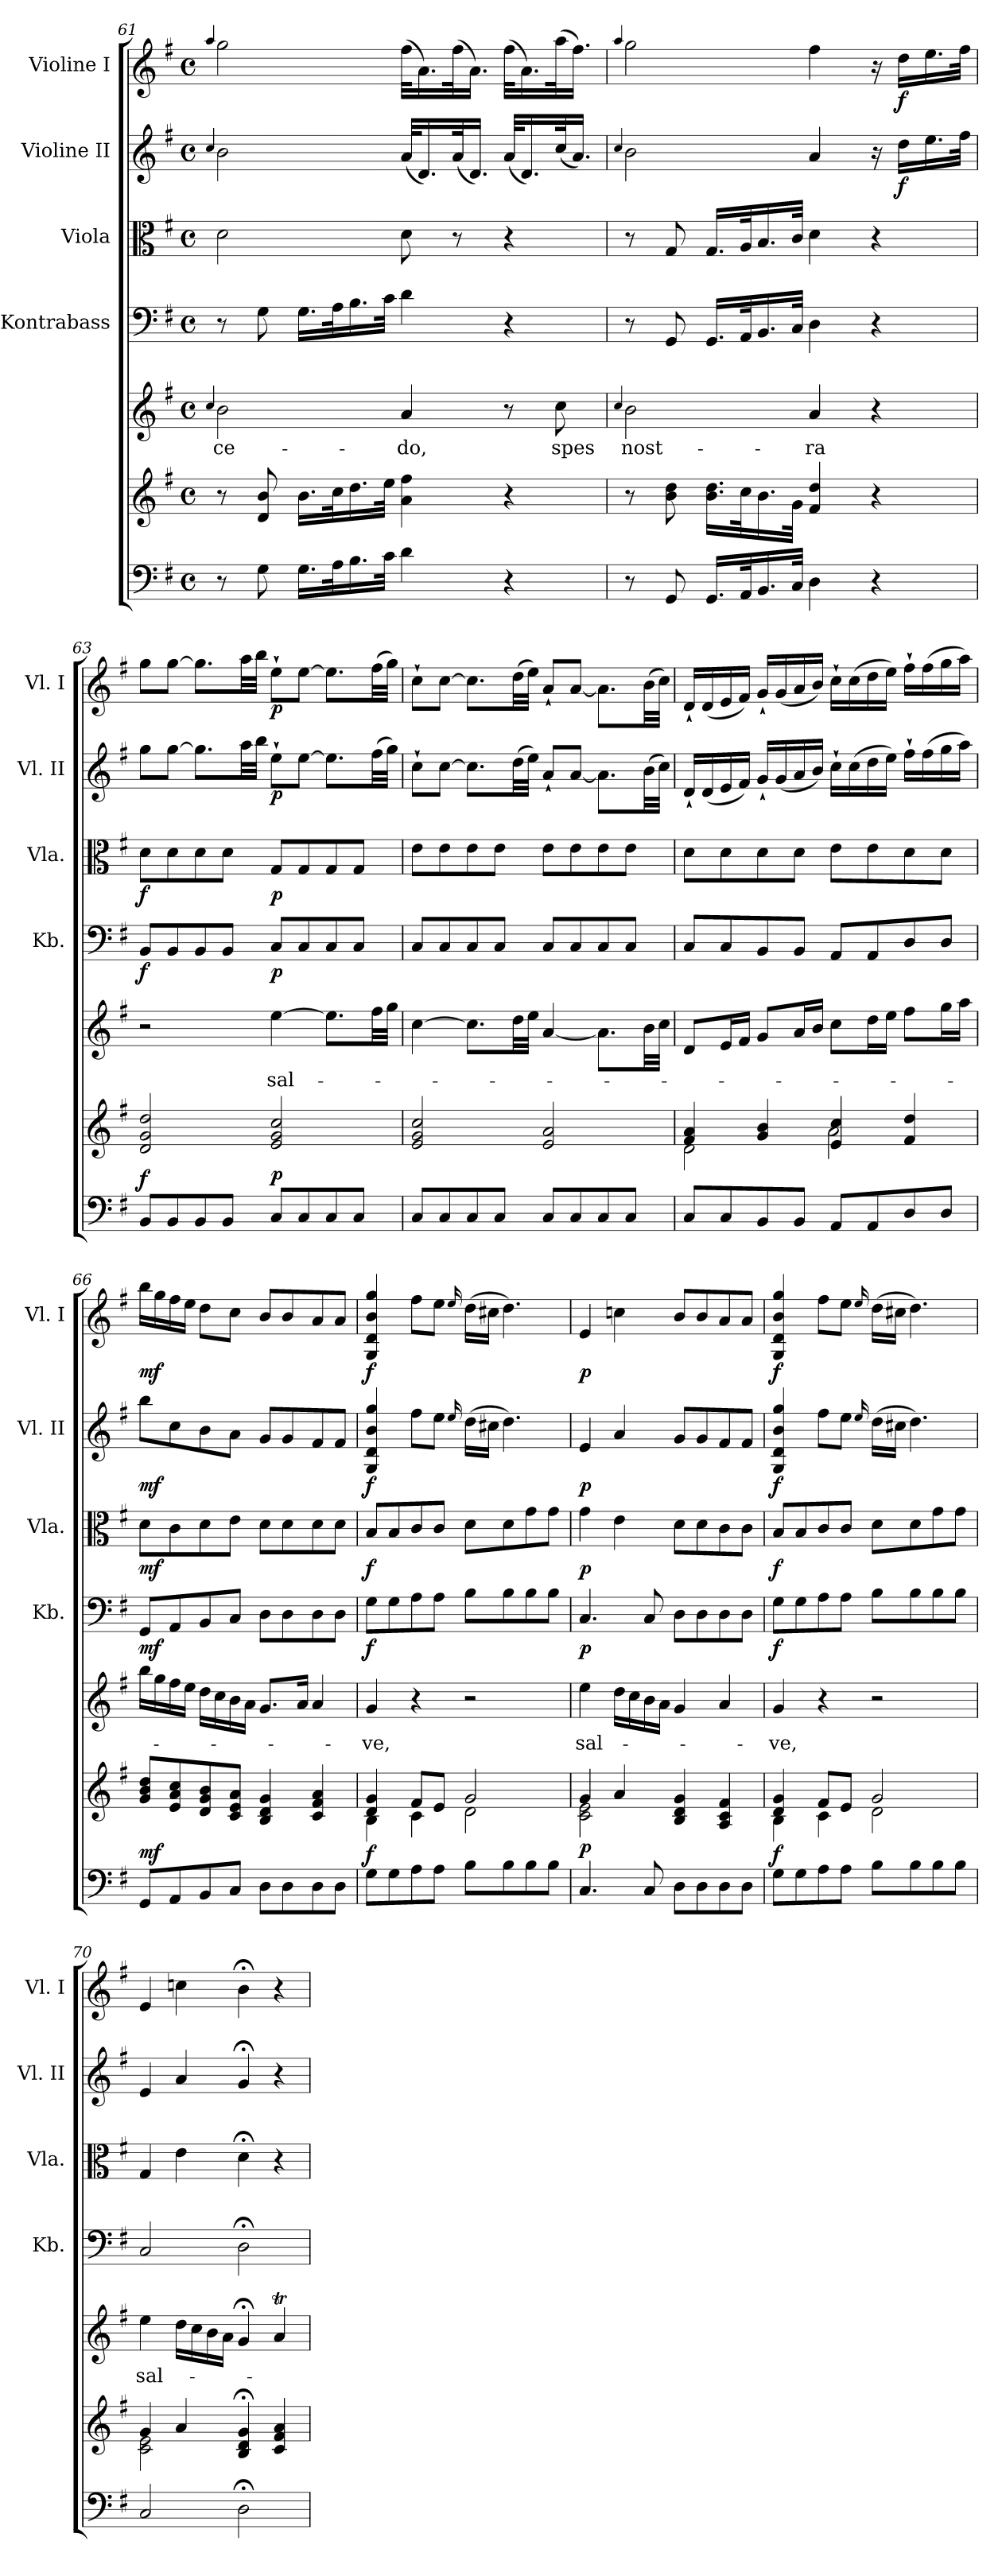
**kern	**kern	**dynam	**kern	**text	**kern	**dynam	**kern	**dynam	**kern	**dynam	**kern	**dynam
*part6	*part6	*part6	*part5	*part5	*part4	*part4	*part3	*part3	*part2	*part2	*part1	*part1
*staff7	*staff6	*staff6/7	*staff5	*staff5	*staff4	*staff4	*staff3	*staff3	*staff2	*staff2	*staff1	*staff1
*	*	*	*	*	*I"Kontrabass	*	*I"Viola	*	*I"Violine II	*	*I"Violine I	*
*	*	*	*	*	*I'Kb.	*	*I'Vla.	*	*I'Vl. II	*	*I'Vl. I	*
!!LO:LB:g=z
*clefF4	*clefG2	*	*clefG2	*	*clefF4	*	*clefC3	*	*clefG2	*	*clefG2	*
*	*	*	*	*	*ITrd7c12	*	*	*	*	*	*	*
*k[f#]	*k[f#]	*	*k[f#]	*	*k[f#]	*	*k[f#]	*	*k[f#]	*	*k[f#]	*
*G:	*G:	*	*G:	*	*G:	*	*G:	*	*G:	*	*G:	*
*M4/4	*M4/4	*	*M4/4	*	*M4/4	*	*M4/4	*	*M4/4	*	*M4/4	*
*met(c)	*met(c)	*	*met(c)	*	*met(c)	*	*met(c)	*	*met(c)	*	*met(c)	*
=61	=61	=61	=61	=61	=61	=61	=61	=61	=61	=61	=61	=61
.	.	.	4qqcc/	.	.	.	.	.	4qqcc/	.	4qqaa/	.
!	!	!	!	!LO:LY:b	!	!	!	!	!	!	!	!
8r	8r	.	2b\	-ce-	8r	.	2d\	.	2b\	.	2gg\	.
8G\	8d/ 8b/	.	.	.	8GG\	.	.	.	.	.	.	.
16.G\LL	16.b\LL	.	.	.	16.GG\LL	.	.	.	.	.	.	.
32A\k	32cc\k	.	.	.	32AA\k	.	.	.	.	.	.	.
16.B\	16.dd\	.	.	.	16.BB\	.	.	.	.	.	.	.
32c\JJk	32ee\JJk	.	.	.	32C\JJk	.	.	.	.	.	.	.
!	!	!	!	!LO:LY:b	!	!	!	!	!	!	!	!
4d\	4a\ 4ff#\	.	4a/	-do,	4D\	.	8d\	.	(<32a/KLL	.	(>32ff#\KLL	.
.	.	.	.	.	.	.	.	.	16.d/)	.	16.a\)	.
.	.	.	.	.	.	.	8r	.	(<32a/k	.	(>32ff#\k	.
.	.	.	.	.	.	.	.	.	16.d/JJ)	.	16.a\JJ)	.
4r	4r	.	8r	.	4r	.	4r	.	(<32a/KLL	.	(>32ff#\KLL	.
.	.	.	.	.	.	.	.	.	16.d/)	.	16.a\)	.
!	!	!	!	!LO:LY:b	!	!	!	!	!	!	!	!
.	.	.	8cc\	spes	.	.	.	.	(<32cc/k	.	(>32aa\k	.
.	.	.	.	.	.	.	.	.	16.a/JJ)	.	16.ff#\JJ)	.
=62	=62	=62	=62	=62	=62	=62	=62	=62	=62	=62	=62	=62
.	.	.	4qqcc/	.	.	.	.	.	4qqcc/	.	4qqaa/	.
!	!	!	!	!LO:LY:b	!	!	!	!	!	!	!	!
8r	8r	.	2b\	nost-	8r	.	8r	.	2b\	.	2gg\	.
8GG/	8b\ 8dd\	.	.	.	8GGG/	.	8G/	.	.	.	.	.
16.GG/LL	16.b\ 16.dd\LL	.	.	.	16.GGG/LL	.	16.G/LL	.	.	.	.	.
32AA/k	32cc\k	.	.	.	32AAA/k	.	32A/k	.	.	.	.	.
16.BB/	16.b\	.	.	.	16.BBB/	.	16.B/	.	.	.	.	.
32C/JJk	32g\JJk	.	.	.	32CC/JJk	.	32c/JJk	.	.	.	.	.
!	!	!	!	!LO:LY:b	!	!	!	!	!	!	!	!
4D\	4f#/ 4dd/	.	4a/	-ra	4DD\	.	4d\	.	4a/	.	4ff#\	.
4r	4r	.	4r	.	4r	.	4r	.	16r	.	16r	.
!	!	!	!	!	!	!	!	!	!	!LO:DY:b	!	!LO:DY:b
.	.	.	.	.	.	.	.	.	16dd\LL	f	16dd\LL	f
.	.	.	.	.	.	.	.	.	16.ee\	.	16.ee\	.
.	.	.	.	.	.	.	.	.	32ff#\JJk	.	32ff#\JJk	.
=63	=63	=63	=63	=63	=63	=63	=63	=63	=63	=63	=63	=63
!	!	!LO:DY:a=2	!	!	!	!LO:DY:b	!	!LO:DY:b	!	!	!	!
8BB/L	2d/ 2g/ 2dd/	f	2r	.	8BBB/L	f	8d\L	f	8gg\L	.	8gg\L	.
8BB/	.	.	.	.	8BBB/	.	8d\	.	[8gg\J	.	[8gg\J	.
8BB/	.	.	.	.	8BBB/	.	8d\	.	8.gg\L]	.	8.gg\L]	.
8BB/J	.	.	.	.	8BBB/J	.	8d\J	.	.	.	.	.
.	.	.	.	.	.	.	.	.	32aa\LL	.	32aa\LL	.
.	.	.	.	.	.	.	.	.	32bb\JJJ	.	32bb\JJJ	.
!	!	!LO:DY:a=2	!	!LO:LY:b	!	!LO:DY:b	!	!LO:DY:b	!	!LO:DY:b	!	!LO:DY:b
8C/L	2e/ 2g/ 2cc/	p	[4ee\	sal-	8CC/L	p	8G/L	p	8ee`>\L	p	8ee`>\L	p
8C/	.	.	.	.	8CC/	.	8G/	.	[8ee\J	.	[8ee\J	.
8C/	.	.	8.ee\L]	.	8CC/	.	8G/	.	8.ee\L]	.	8.ee\L]	.
8C/J	.	.	.	.	8CC/J	.	8G/J	.	.	.	.	.
.	.	.	32ff#\LL	.	.	.	.	.	(>32ff#\LL	.	(>32ff#\LL	.
.	.	.	32gg\JJJ	.	.	.	.	.	32gg\JJJ)	.	32gg\JJJ)	.
!!LO:PB:g=z
=64	=64	=64	=64	=64	=64	=64	=64	=64	=64	=64	=64	=64
8C/L	2e/ 2g/ 2cc/	.	[4cc\	.	8CC/L	.	8e\L	.	8cc`>\L	.	8cc`>\L	.
8C/	.	.	.	.	8CC/	.	8e\	.	[8cc\J	.	[8cc\J	.
8C/	.	.	8.cc\L]	.	8CC/	.	8e\	.	8.cc\L]	.	8.cc\L]	.
8C/J	.	.	.	.	8CC/J	.	8e\J	.	.	.	.	.
.	.	.	32dd\LL	.	.	.	.	.	(>32dd\LL	.	(>32dd\LL	.
.	.	.	32ee\JJJ	.	.	.	.	.	32ee\JJJ)	.	32ee\JJJ)	.
8C/L	2e/ 2a/	.	[4a/	.	8CC/L	.	8e\L	.	8a`</L	.	8a`</L	.
8C/	.	.	.	.	8CC/	.	8e\	.	[8a/J	.	[8a/J	.
8C/	.	.	8.a\L]	.	8CC/	.	8e\	.	8.a\L]	.	8.a\L]	.
8C/J	.	.	.	.	8CC/J	.	8e\J	.	.	.	.	.
.	.	.	32b\LL	.	.	.	.	.	(>32b\LL	.	(>32b\LL	.
.	.	.	32cc\JJJ	.	.	.	.	.	32cc\JJJ)	.	32cc\JJJ)	.
=65	=65	=65	=65	=65	=65	=65	=65	=65	=65	=65	=65	=65
*	*^	*	*	*	*	*	*	*	*	*	*	*
8C/L	4f#/ 4a/	2d\	.	8d/L	.	8CC/L	.	8d\L	.	16d`</LL	.	16d`</LL	.
.	.	.	.	.	.	.	.	.	.	(<16d/	.	(<16d/	.
8C/	.	.	.	16e/L	.	8CC/	.	8d\	.	16e/	.	16e/	.
.	.	.	.	16f#/JJ	.	.	.	.	.	16f#/JJ)	.	16f#/JJ)	.
8BB/	4g/ 4b/	.	.	8g/L	.	8BBB/	.	8d\	.	16g`</LL	.	16g`</LL	.
.	.	.	.	.	.	.	.	.	.	(<16g/	.	(<16g/	.
8BB/J	.	.	.	16a/L	.	8BBB/J	.	8d\J	.	16a/	.	16a/	.
.	.	.	.	16b/JJ	.	.	.	.	.	16b/JJ)	.	16b/JJ)	.
8AA/L	4e/ 4cc/	2a\	.	8cc\L	.	8AAA/L	.	8e\L	.	16cc`>\LL	.	16cc`>\LL	.
.	.	.	.	.	.	.	.	.	.	(>16cc\	.	(>16cc\	.
8AA/	.	.	.	16dd\L	.	8AAA/	.	8e\	.	16dd\	.	16dd\	.
.	.	.	.	16ee\JJ	.	.	.	.	.	16ee\JJ)	.	16ee\JJ)	.
8D/	4f#/ 4dd/	.	.	8ff#\L	.	8DD/	.	8d\	.	16ff#`>\LL	.	16ff#`>\LL	.
.	.	.	.	.	.	.	.	.	.	(>16ff#\	.	(>16ff#\	.
8D/J	.	.	.	16gg\L	.	8DD/J	.	8d\J	.	16gg\	.	16gg\	.
.	.	.	.	16aa\JJ	.	.	.	.	.	16aa\JJ)	.	16aa\JJ)	.
*	*v	*v	*	*	*	*	*	*	*	*	*	*	*
=66	=66	=66	=66	=66	=66	=66	=66	=66	=66	=66	=66	=66
!	!	!LO:DY:a=2	!	!	!	!LO:DY:b	!	!LO:DY:b	!	!LO:DY:b	!	!LO:DY:b
8GG/L	8g/ 8b/ 8dd/L	mf	16bb\LL	.	8GGG/L	mf	8d\L	mf	8bb\L	mf	16bb\LL	mf
.	.	.	16gg\	.	.	.	.	.	.	.	16gg\	.
8AA/	8e/ 8a/ 8cc/	.	16ff#\	.	8AAA/	.	8c\	.	8cc\	.	16ff#\	.
.	.	.	16ee\JJ	.	.	.	.	.	.	.	16ee\JJ	.
8BB/	8d/ 8g/ 8b/	.	16dd\LL	.	8BBB/	.	8d\	.	8b\	.	8dd\L	.
.	.	.	16cc\	.	.	.	.	.	.	.	.	.
8C/J	8c/ 8e/ 8a/J	.	16b\	.	8CC/J	.	8e\J	.	8a\J	.	8cc\J	.
.	.	.	16a\JJ	.	.	.	.	.	.	.	.	.
8D\L	4B/ 4d/ 4g/	.	8.g/L	.	8DD\L	.	8d\L	.	8g/L	.	8b/L	.
8D\	.	.	.	.	8DD\	.	8d\	.	8g/	.	8b/	.
.	.	.	16a/Jk	.	.	.	.	.	.	.	.	.
8D\	4c/ 4f#/ 4a/	.	4a/	.	8DD\	.	8d\	.	8f#/	.	8a/	.
8D\J	.	.	.	.	8DD\J	.	8d\J	.	8f#/J	.	8a/J	.
=67	=67	=67	=67	=67	=67	=67	=67	=67	=67	=67	=67	=67
*	*^	*	*	*	*	*	*	*	*	*	*	*
!	!	!	!LO:DY:a=2	!	!LO:LY:b	!	!LO:DY:b	!	!LO:DY:b	!	!LO:DY:b	!	!LO:DY:b
8G\L	4d/ 4g/	4B\	f	4g/	-ve,	8GG\L	f	8B/L	f	4G/ 4d/ 4b/ 4gg/	f	4G/ 4d/ 4b/ 4gg/	f
8G\	.	.	.	.	.	8GG\	.	8B/	.	.	.	.	.
8A\	8f#/L	4c\	.	4r	.	8AA\	.	8c/	.	8ff#\L	.	8ff#\L	.
8A\J	8e/J	.	.	.	.	8AA\J	.	8c/J	.	8ee\J	.	8ee\J	.
.	.	.	.	.	.	.	.	.	.	16qqee/	.	16qqee/	.
8B\L	2g/	2d\	.	2r	.	8BB\L	.	8d\L	.	(>16dd\LL	.	(>16dd\LL	.
.	.	.	.	.	.	.	.	.	.	16cc#X\JJ	.	16cc#X\JJ	.
8B\	.	.	.	.	.	8BB\	.	8d\	.	4.dd\)	.	4.dd\)	.
8B\	.	.	.	.	.	8BB\	.	8g\	.	.	.	.	.
8B\J	.	.	.	.	.	8BB\J	.	8g\J	.	.	.	.	.
!!LO:LB:g=z
=68	=68	=68	=68	=68	=68	=68	=68	=68	=68	=68	=68	=68	=68
!	!	!	!LO:DY:a=2	!	!LO:LY:b	!	!LO:DY:b	!	!LO:DY:b	!	!LO:DY:b	!	!LO:DY:b
4.C/	4g/	2c\ 2e\	p	4ee\	sal-	4.CC/	p	4g\	p	4e/	p	4e/	p
.	4a/	.	.	16dd\LL	.	.	.	4e\	.	4a/	.	4ccn\	.
.	.	.	.	16cc\	.	.	.	.	.	.	.	.	.
8C/	.	.	.	16b\	.	8CC/	.	.	.	.	.	.	.
.	.	.	.	16a\JJ	.	.	.	.	.	.	.	.	.
8D\L	4B/ 4d/ 4g/	2ryy	.	4g/	.	8DD\L	.	8d\L	.	8g/L	.	8b/L	.
8D\	.	.	.	.	.	8DD\	.	8d\	.	8g/	.	8b/	.
8D\	4A/ 4c/ 4f#/	.	.	4a/	.	8DD\	.	8c\	.	8f#/	.	8a/	.
8D\J	.	.	.	.	.	8DD\J	.	8c\J	.	8f#/J	.	8a/J	.
=69	=69	=69	=69	=69	=69	=69	=69	=69	=69	=69	=69	=69	=69
!	!	!	!LO:DY:a=2	!	!LO:LY:b	!	!LO:DY:b	!	!LO:DY:b	!	!LO:DY:b	!	!LO:DY:b
8G\L	4d/ 4g/	4B\	f	4g/	-ve,	8GG\L	f	8B/L	f	4G/ 4d/ 4b/ 4gg/	f	4G/ 4d/ 4b/ 4gg/	f
8G\	.	.	.	.	.	8GG\	.	8B/	.	.	.	.	.
8A\	8f#/L	4c\	.	4r	.	8AA\	.	8c/	.	8ff#\L	.	8ff#\L	.
8A\J	8e/J	.	.	.	.	8AA\J	.	8c/J	.	8ee\J	.	8ee\J	.
.	.	.	.	.	.	.	.	.	.	16qqee/	.	16qqee/	.
8B\L	2g/	2d\	.	2r	.	8BB\L	.	8d\L	.	(>16dd\LL	.	(>16dd\LL	.
.	.	.	.	.	.	.	.	.	.	16cc#X\JJ	.	16cc#X\JJ	.
8B\	.	.	.	.	.	8BB\	.	8d\	.	4.dd\)	.	4.dd\)	.
8B\	.	.	.	.	.	8BB\	.	8g\	.	.	.	.	.
8B\J	.	.	.	.	.	8BB\J	.	8g\J	.	.	.	.	.
=70	=70	=70	=70	=70	=70	=70	=70	=70	=70	=70	=70	=70	=70
!	!	!	!	!	!LO:LY:b	!	!	!	!	!	!	!	!
2C/	4g/	2c\ 2e\	.	4ee\	sal-	2CC/	.	4G/	.	4e/	.	4e/	.
.	4a/	.	.	16dd\LL	.	.	.	4e\	.	4a/	.	4ccn\	.
.	.	.	.	16cc\	.	.	.	.	.	.	.	.	.
.	.	.	.	16b\	.	.	.	.	.	.	.	.	.
.	.	.	.	16a\JJ	.	.	.	.	.	.	.	.	.
2D;<\	4B/;< 4d/;< 4g/;<	2ryy	.	4g;</	.	2DD;<\	.	4d;<\	.	4g;</	.	4b;<\	.
.	4c/ 4f#/ 4a/	.	.	4aT/	.	.	.	4r	.	4r	.	4r	.
*	*v	*v	*	*	*	*	*	*	*	*	*	*	*
=	=	=	=	=	=	=	=	=	=	=	=	=
*-	*-	*-	*-	*-	*-	*-	*-	*-	*-	*-	*-	*-
